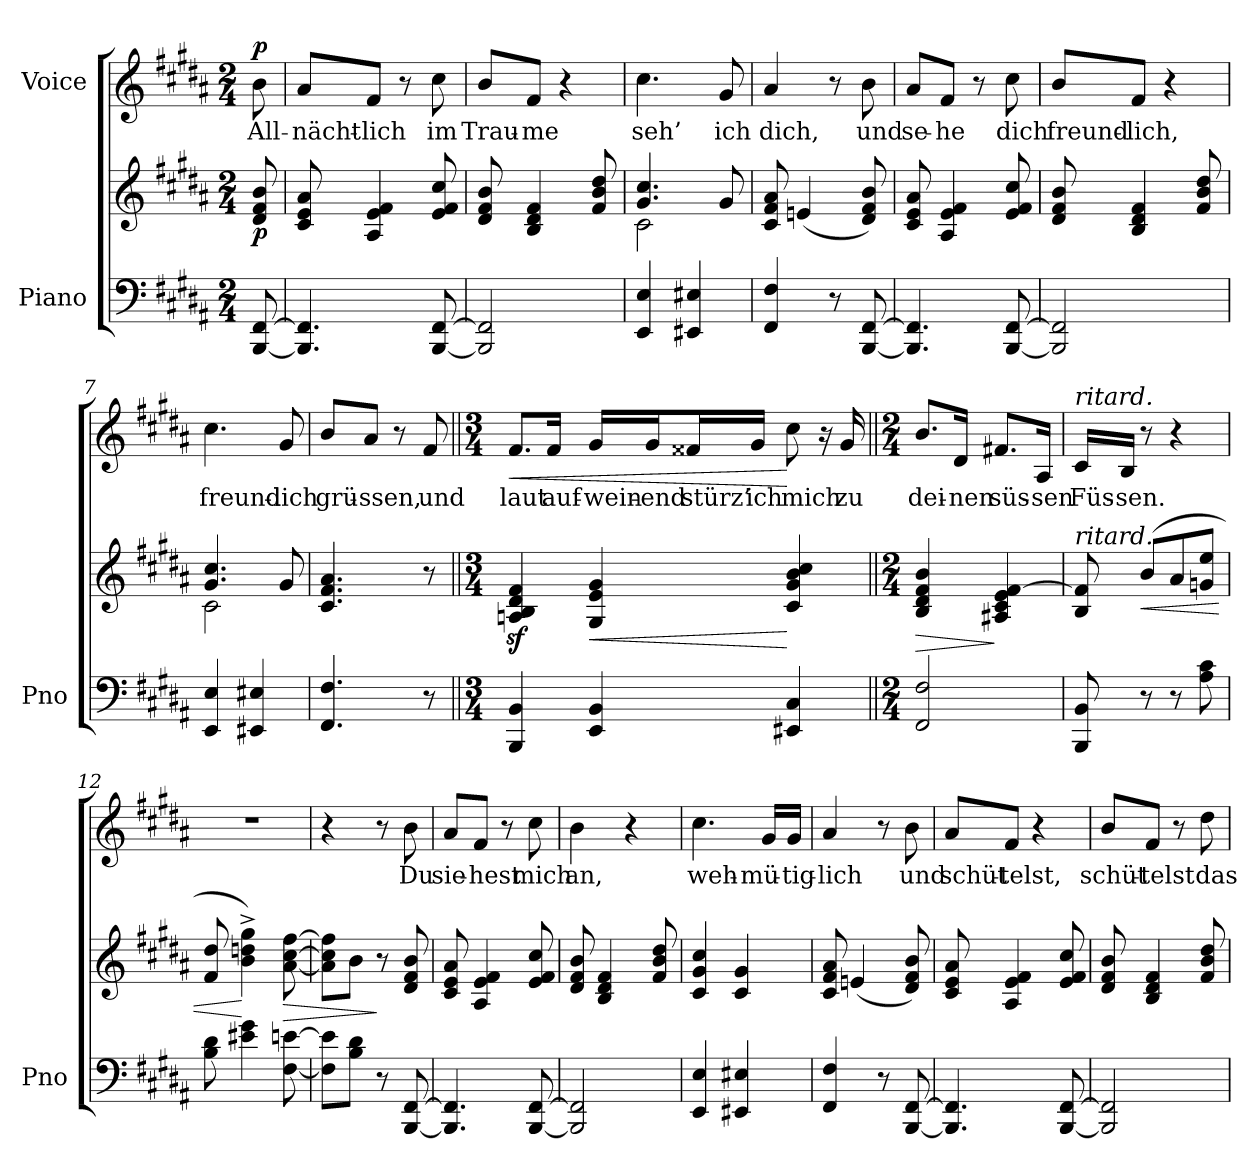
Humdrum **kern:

**kern	**kern	**dynam	**kern	**text	**dynam
*part2	*part2	*part2	*part1	*part1	*part1
*staff3	*staff2	*staff2/3	*staff1	*staff1	*staff1
*I"Piano	*	*	*I"Voice	*	*
*I'Pno	*	*	*	*	*
*clefF4	*clefG2	*	*clefG2	*	*
*k[f#c#g#d#a#]	*k[f#c#g#d#a#]	*	*k[f#c#g#d#a#]	*	*
*M2/4	*M2/4	*	*M2/4	*	*
=	=	=	=	=	=
!	!	!LO:DY:b	!	!	!LO:DY:a
[8BBB/ [8FF#/	8d#/ 8f#/ 8b/	p	8b\	All-	p
=1	=1	=1	=1	=1	=1
4.BBB/] 4.FF#/]	8c#/ 8e/ 8a#/	.	8a#/L	-nächt-	.
.	4A#/ 4e/ 4f#/	.	8f#/J	-lich	.
.	.	.	8r	.	.
[8BBB/ [8FF#/	8e/ 8f#/ 8cc#/	.	8cc#\	im	.
=2	=2	=2	=2	=2	=2
2BBB/] 2FF#/]	8d#/ 8f#/ 8b/	.	8b/L	Trau-	.
.	4B/ 4d#/ 4f#/	.	8f#/J	-me	.
.	.	.	4r	.	.
.	8f#/ 8b/ 8dd#/	.	.	.	.
=3	=3	=3	=3	=3	=3
*	*^	*	*	*	*
4EE/ 4E/	4.g#/ 4.cc#/	2c#\	.	4.cc#\	seh’	.
4EE#X/ 4E#X/	.	.	.	.	.	.
.	8g#/	.	.	8g#/	ich	.
*	*v	*v	*	*	*	*
=4	=4	=4	=4	=4	=4
4FF#/ 4F#/	8c#/ 8f#/ 8a#/	.	4a#/	dich,	.
.	(4en/	.	.	.	.
8r	.	.	8r	.	.
[8BBB/ [8FF#/	8d#/ 8f#/ 8b/)	.	8b\	und	.
=5	=5	=5	=5	=5	=5
4.BBB/] 4.FF#/]	8c#/ 8e/ 8a#/	.	8a#/L	se-	.
.	4A#/ 4e/ 4f#/	.	8f#/J	-he	.
.	.	.	8r	.	.
[8BBB/ [8FF#/	8e/ 8f#/ 8cc#/	.	8cc#\	dich	.
=6	=6	=6	=6	=6	=6
2BBB/] 2FF#/]	8d#/ 8f#/ 8b/	.	8b/L	freund-	.
.	4B/ 4d#/ 4f#/	.	8f#/J	-lich,	.
.	.	.	4r	.	.
.	8f#/ 8b/ 8dd#/	.	.	.	.
=7	=7	=7	=7	=7	=7
*	*^	*	*	*	*
4EE/ 4E/	4.g#/ 4.cc#/	2c#\	.	4.cc#\	freund-	.
4EE#X/ 4E#X/	.	.	.	.	.	.
.	8g#/	.	.	8g#/	-lich	.
*	*v	*v	*	*	*	*
=8	=8	=8	=8	=8	=8
4.FF#/ 4.F#/	4.c#/ 4.f#/ 4.a#/	.	8b/L	grü-	.
.	.	.	8a#/J	-ssen,	.
.	.	.	8r	.	.
8r	8r	.	8f#/	und	.
=9||	=9||	=9||	=9||	=9||	=9||
*M3/4	*M3/4	*	*M3/4	*	*
!	!	!	!	!	!LO:HP:b
4BBB/ 4BB/	4An/z< 4B/z< 4d#/z< 4f#/z<	.	8.f#/L	laut	<
.	.	.	16f#/Jk	auf-	.
!	!	!LO:HP:b	!	!	!
4EE/ 4BB/	4G#/ 4e/ 4g#/	<	16g#/LL	-wein-	.
.	.	.	16g#/J	-end	.
.	.	.	16f##X/L	stürz’	.
.	.	.	16g#/JJ	ich	.
4EE#X/ 4C#/	4c#/ 4g#/ 4b/ 4cc#/	[	8cc#\	mich	[
.	.	.	16r	.	.
.	.	.	16g#/	zu	.
=10||	=10||	=10||	=10||	=10||	=10||
*M2/4	*M2/4	*	*M2/4	*	*
!	!	!LO:HP:b	!	!	!
2FF#/ 2F#/	4B/ 4d#/ 4f#/ 4b/	>	8.b/L	dei-	.
.	.	.	16d#/Jk	-nen	.
.	4A#X/ 4c#/ 4e/ [4f#/	]	8.f#X/L	süs-	.
.	.	.	16A#/Jk	-sen	.
=11	=11	=11	=11	=11	=11
!	!	!	!LO:TX:i:t=ritard.	!	!
!	!LO:TX:i:t=ritard.	!	!	!	!
8BBB/ 8BB/	8B/ 8f#/]	.	16c#/LL	Füs-	.
.	.	.	16B/JJ	-sen.	.
!	!	!LO:HP:b	!	!	!
8r	(>8b/L	<	8r	.	.
8r	8a#/	.	4r	.	.
8A#\ 8c#\	8gn/ 8ee/J	.	.	.	.
=12	=12	=12	=12	=12	=12
8B\ 8d#\	8f#/ 8dd#/	.	2r	.	.
4e#X\ 4g#\	4b\^< 4ddn\^< 4gg#\^<)	[	.	.	.
!	!	!LO:HP:b	!	!	!
[8F#\ [8en\	[8a#\ [<8cc#\ [8ff#\	>	.	.	.
=13	=13	=13	=13	=13	=13
8F#\] 8e\]L	8a#\] 8cc#\] 8ff#\]L	.	4r	.	.
8B\ 8d#\J	8b\J	.	.	.	.
8r	8r	]	8r	.	.
[8BBB/ [8FF#/	8d#/ 8f#/ 8b/	.	8b\	Du	.
=14	=14	=14	=14	=14	=14
4.BBB/] 4.FF#/]	8c#/ 8e/ 8a#/	.	8a#/L	sie-	.
.	4A#/ 4e/ 4f#/	.	8f#/J	-hest	.
.	.	.	8r	.	.
[8BBB/ [8FF#/	8e/ 8f#/ 8cc#/	.	8cc#\	mich	.
=15	=15	=15	=15	=15	=15
2BBB/] 2FF#/]	8d#/ 8f#/ 8b/	.	4b\	an,	.
.	4B/ 4d#/ 4f#/	.	.	.	.
.	.	.	4r	.	.
.	8f#/ 8b/ 8dd#/	.	.	.	.
=16	=16	=16	=16	=16	=16
4EE/ 4E/	4c#/ 4g#/ 4cc#/	.	4.cc#\	weh-	.
4EE#X/ 4E#X/	4c#/ 4g#/	.	.	.	.
.	.	.	16g#/LL	-mü-	.
.	.	.	16g#/JJ	-tig-	.
=17	=17	=17	=17	=17	=17
4FF#/ 4F#/	8c#/ 8f#/ 8a#/	.	4a#/	-lich	.
.	(4en/	.	.	.	.
8r	.	.	8r	.	.
[8BBB/ [8FF#/	8d#/ 8f#/ 8b/)	.	8b\	und	.
=18	=18	=18	=18	=18	=18
4.BBB/] 4.FF#/]	8c#/ 8e/ 8a#/	.	8a#/L	schüt-	.
.	4A#/ 4e/ 4f#/	.	8f#/J	-telst,	.
.	.	.	4r	.	.
[8BBB/ [8FF#/	8e/ 8f#/ 8cc#/	.	.	.	.
=19	=19	=19	=19	=19	=19
2BBB/] 2FF#/]	8d#/ 8f#/ 8b/	.	8b/L	schüt-	.
.	4B/ 4d#/ 4f#/	.	8f#/J	-telst	.
.	.	.	8r	.	.
.	8f#/ 8b/ 8dd#/	.	8dd#\	das	.
=	=	=	=	=	=
*-	*-	*-	*-	*-	*-
